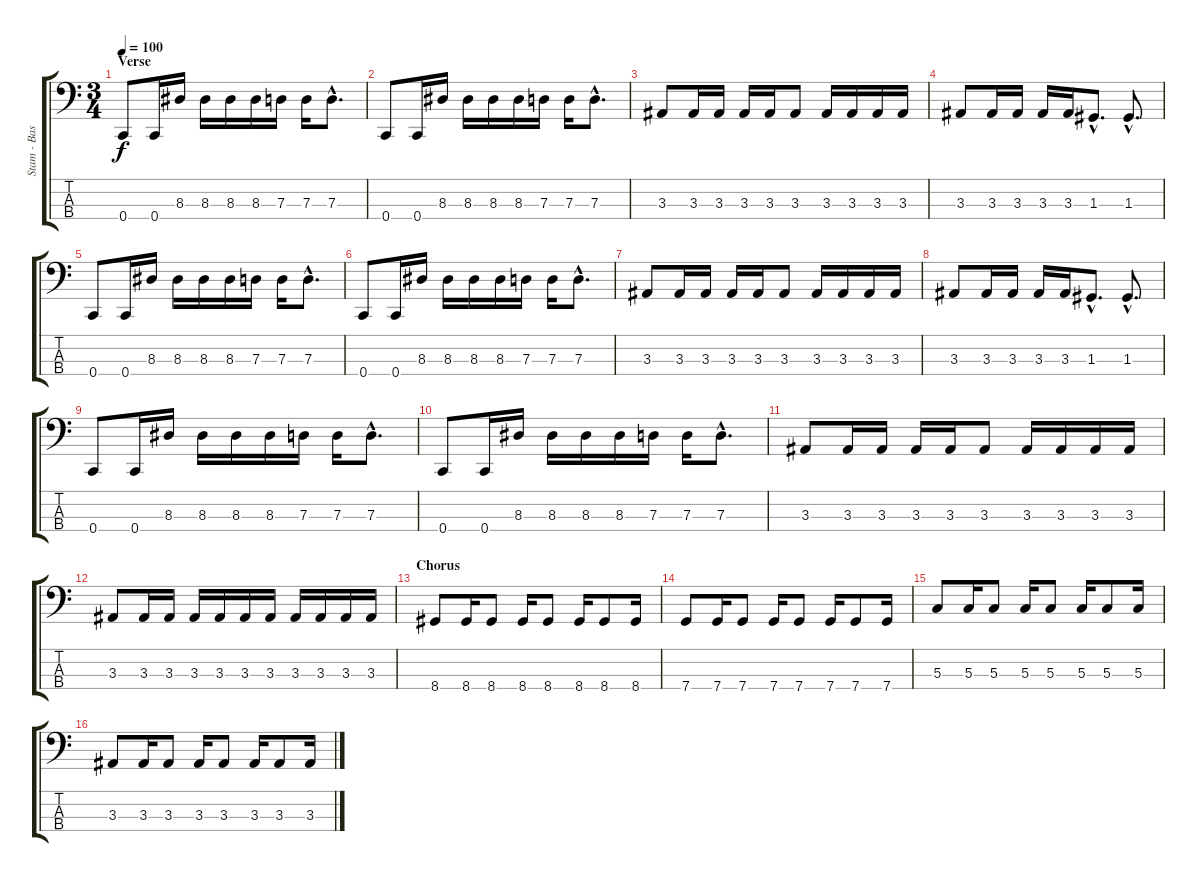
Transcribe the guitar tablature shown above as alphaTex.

\track ("Stam - Bass" "Stam - Bas") {instrument electricbassfinger}
\staff {score tabs}
\tuning (F2 C2 G1 C1) {hide}
\ts (3 4)
\section ("" "Verse")
\tempo 100
\clef f4
\ks c
0.4.8{dy f} 0.4.16 8.3.16 8.3.16 8.3.16 8.3.16 7.3.16 7.3.16 7.3{hac}.8{d} |
0.4.8 0.4.16 8.3.16 8.3.16 8.3.16 8.3.16 7.3.16 7.3.16 7.3{hac}.8{d} |
3.3.8 3.3.16 3.3.16 3.3.16 3.3.16 3.3.8 3.3.16 3.3.16 3.3.16 3.3.16 |
3.3.8 3.3.16 3.3.16 3.3.16 3.3.16 1.3{hac}.8{d} 1.3{hac}.8{d} |
0.4.8 0.4.16 8.3.16 8.3.16 8.3.16 8.3.16 7.3.16 7.3.16 7.3{hac}.8{d} |
0.4.8 0.4.16 8.3.16 8.3.16 8.3.16 8.3.16 7.3.16 7.3.16 7.3{hac}.8{d} |
3.3.8 3.3.16 3.3.16 3.3.16 3.3.16 3.3.8 3.3.16 3.3.16 3.3.16 3.3.16 |
3.3.8 3.3.16 3.3.16 3.3.16 3.3.16 1.3{hac}.8{d} 1.3{hac}.8{d} |
0.4.8 0.4.16 8.3.16 8.3.16 8.3.16 8.3.16 7.3.16 7.3.16 7.3{hac}.8{d} |
0.4.8 0.4.16 8.3.16 8.3.16 8.3.16 8.3.16 7.3.16 7.3.16 7.3{hac}.8{d} |
3.3.8 3.3.16 3.3.16 3.3.16 3.3.16 3.3.8 3.3.16 3.3.16 3.3.16 3.3.16 |
3.3.8 3.3.16 3.3.16 3.3.16 3.3.16 3.3.16 3.3.16 3.3.16 3.3.16 3.3.16 3.3.16 |
\section ("" "Chorus")
8.4.8 8.4.16 8.4.8 8.4.16 8.4.8 8.4.16 8.4.8 8.4.16 |
7.4.8 7.4.16 7.4.8 7.4.16 7.4.8 7.4.16 7.4.8 7.4.16 |
5.3.8 5.3.16 5.3.8 5.3.16 5.3.8 5.3.16 5.3.8 5.3.16 |
3.3.8 3.3.16 3.3.8 3.3.16 3.3.8 3.3.16 3.3.8 3.3.16
